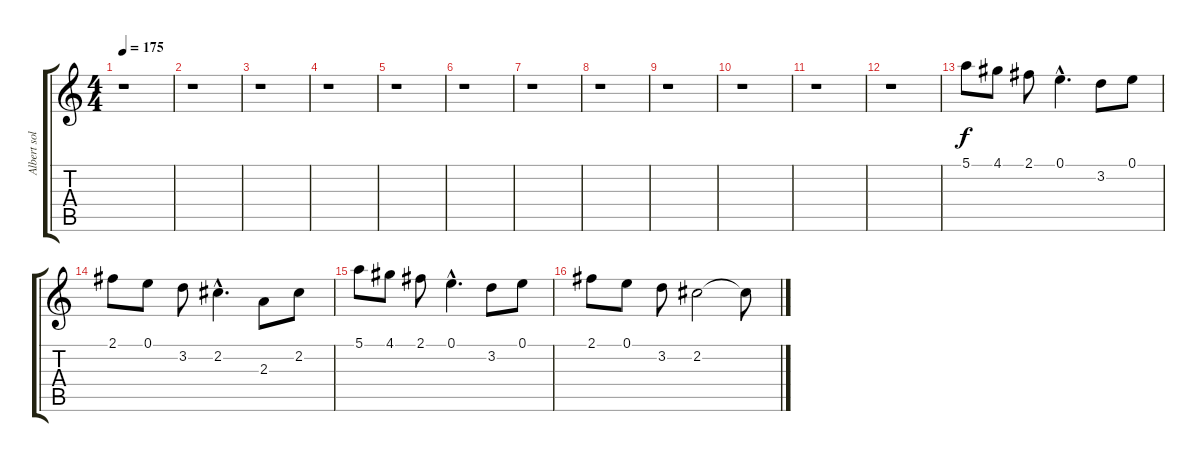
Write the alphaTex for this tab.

\track ("Albert solo" "Albert sol") {instrument overdrivenguitar}
\staff {score tabs}
\tuning (E4 B3 G3 D3 A2 E2) {hide}
\ts (4 4)
\tempo 175
\clef g2
\ks c
r.1{dy f} |
r.1 |
r.1 |
r.1 |
r.1 |
r.1 |
r.1 |
r.1 |
r.1 |
r.1 |
r.1 |
r.1 |
5.1.8 4.1.8 2.1.8 0.1{hac}.4{d} 3.2.8 0.1.8 |
2.1.8 0.1.8 3.2.8 2.2{hac}.4{d} 2.3.8 2.2.8 |
5.1.8 4.1.8 2.1.8 0.1{hac}.4{d} 3.2.8 0.1.8 |
2.1.8 0.1.8 3.2.8 2.2.2 2.2{t}.8
